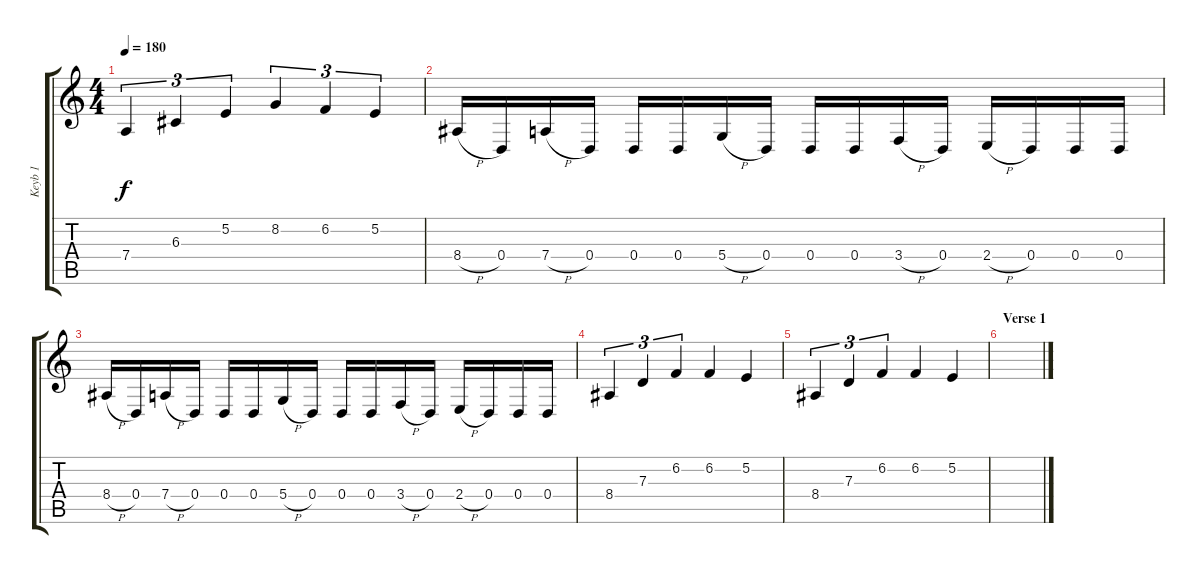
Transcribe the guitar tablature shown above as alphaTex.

\track ("Keyb 1" "Keyb 1") {instrument harpsichord}
\staff {score tabs}
\tuning (E4 B3 G3 D3 A2 E2) {hide}
\ts (4 4)
\tempo 180
\clef g2
\ks c
7.4.4{tu (3 2) dy f} 6.3.4{tu (3 2)} 5.2.4{tu (3 2)} 8.2.4{tu (3 2)} 6.2.4{tu (3 2)} 5.2.4{tu (3 2)} |
8.4{h}.16 0.4.16 7.4{h}.16 0.4.16 0.4.16 0.4.16 5.4{h}.16 0.4.16 0.4.16 0.4.16 3.4{h}.16 0.4.16 2.4{h}.16 0.4.16 0.4.16 0.4.16 |
8.4{h}.16 0.4.16 7.4{h}.16 0.4.16 0.4.16 0.4.16 5.4{h}.16 0.4.16 0.4.16 0.4.16 3.4{h}.16 0.4.16 2.4{h}.16 0.4.16 0.4.16 0.4.16 |
8.4.4{tu (3 2)} 7.3.4{tu (3 2)} 6.2.4{tu (3 2)} 6.2.4 5.2.4 |
8.4.4{tu (3 2)} 7.3.4{tu (3 2)} 6.2.4{tu (3 2)} 6.2.4 5.2.4 |
\section ("" "Verse 1")
